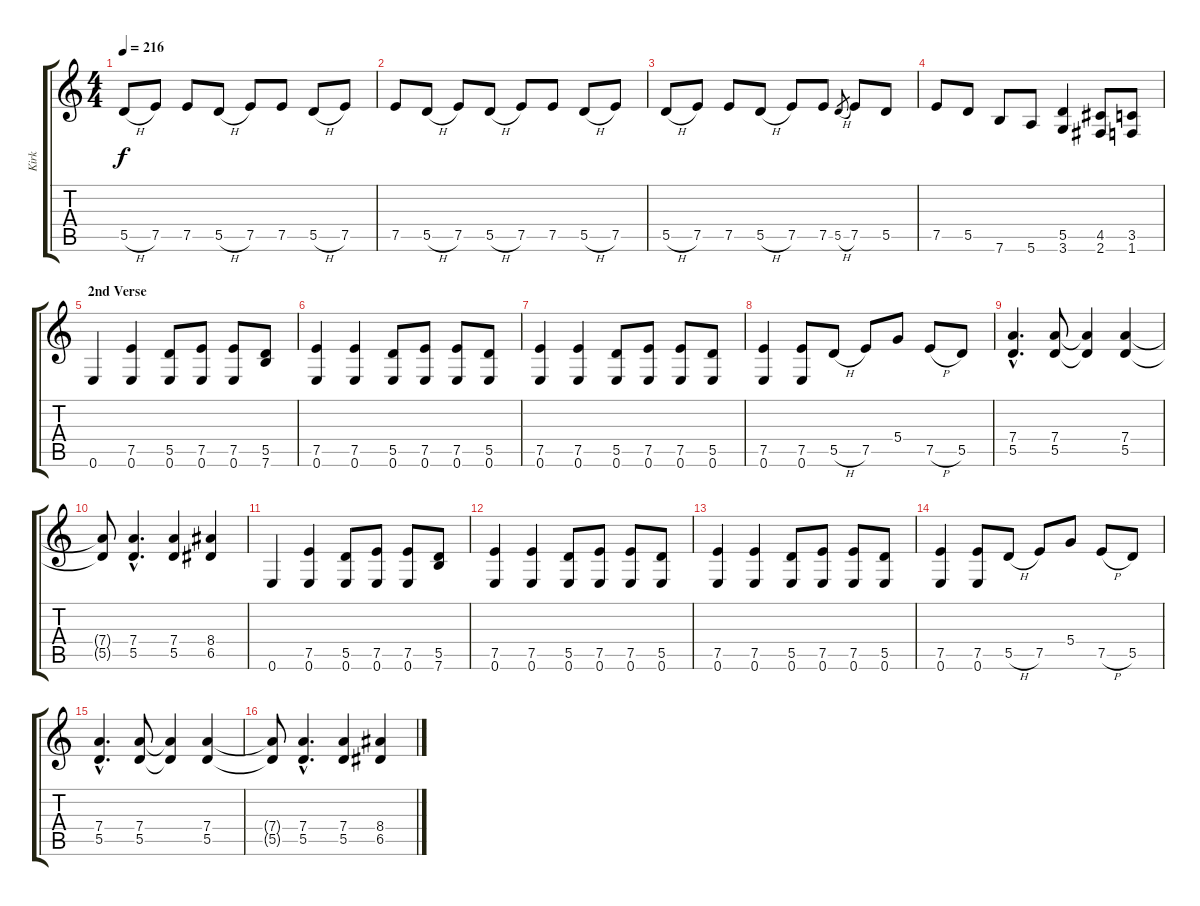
\track ("Kirk" "Kirk") {instrument distortionguitar}
\staff {score tabs}
\tuning (E4 B3 G3 D3 A2 E2) {hide}
\ts (4 4)
\tempo 216
\clef g2
\ks c
5.5{h}.8{dy f} 7.5.8 7.5.8 5.5{h}.8 7.5.8 7.5.8 5.5{h}.8 7.5.8 |
7.5.8 5.5{h}.8 7.5.8 5.5{h}.8 7.5.8 7.5.8 5.5{h}.8 7.5.8 |
5.5{h}.8 7.5.8 7.5.8 5.5{h}.8 7.5.8 7.5.8 5.5{h}.8{gr} 7.5.8 5.5.8 |
7.5.8 5.5.8 7.6.8 5.6.8 (5.5 3.6).4 (4.5 2.6).8 (3.5 1.6).8 |
\section ("" "2nd Verse")
0.6.4 (7.5 0.6).4 (5.5 0.6).8 (7.5 0.6).8 (7.5 0.6).8 (5.5 7.6).8 |
(7.5 0.6).4 (7.5 0.6).4 (5.5 0.6).8 (7.5 0.6).8 (7.5 0.6).8 (5.5 0.6).8 |
(7.5 0.6).4 (7.5 0.6).4 (5.5 0.6).8 (7.5 0.6).8 (7.5 0.6).8 (5.5 0.6).8 |
(7.5 0.6).4 (7.5 0.6).8 5.5{h}.8 7.5.8 5.4.8 7.5{h}.8 5.5.8 |
(7.4{hac} 5.5{hac}).4{d} (7.4 5.5).8 (7.4{t} 5.5{t}).4 (7.4 5.5).4 |
(7.4{t} 5.5{t}).8 (7.4{hac} 5.5{hac}).4{d} (7.4 5.5).4 (8.4 6.5).4 |
0.6.4 (7.5 0.6).4 (5.5 0.6).8 (7.5 0.6).8 (7.5 0.6).8 (5.5 7.6).8 |
(7.5 0.6).4 (7.5 0.6).4 (5.5 0.6).8 (7.5 0.6).8 (7.5 0.6).8 (5.5 0.6).8 |
(7.5 0.6).4 (7.5 0.6).4 (5.5 0.6).8 (7.5 0.6).8 (7.5 0.6).8 (5.5 0.6).8 |
(7.5 0.6).4 (7.5 0.6).8 5.5{h}.8 7.5.8 5.4.8 7.5{h}.8 5.5.8 |
(7.4{hac} 5.5{hac}).4{d} (7.4 5.5).8 (7.4{t} 5.5{t}).4 (7.4 5.5).4 |
(7.4{t} 5.5{t}).8 (7.4{hac} 5.5{hac}).4{d} (7.4 5.5).4 (8.4 6.5).4
